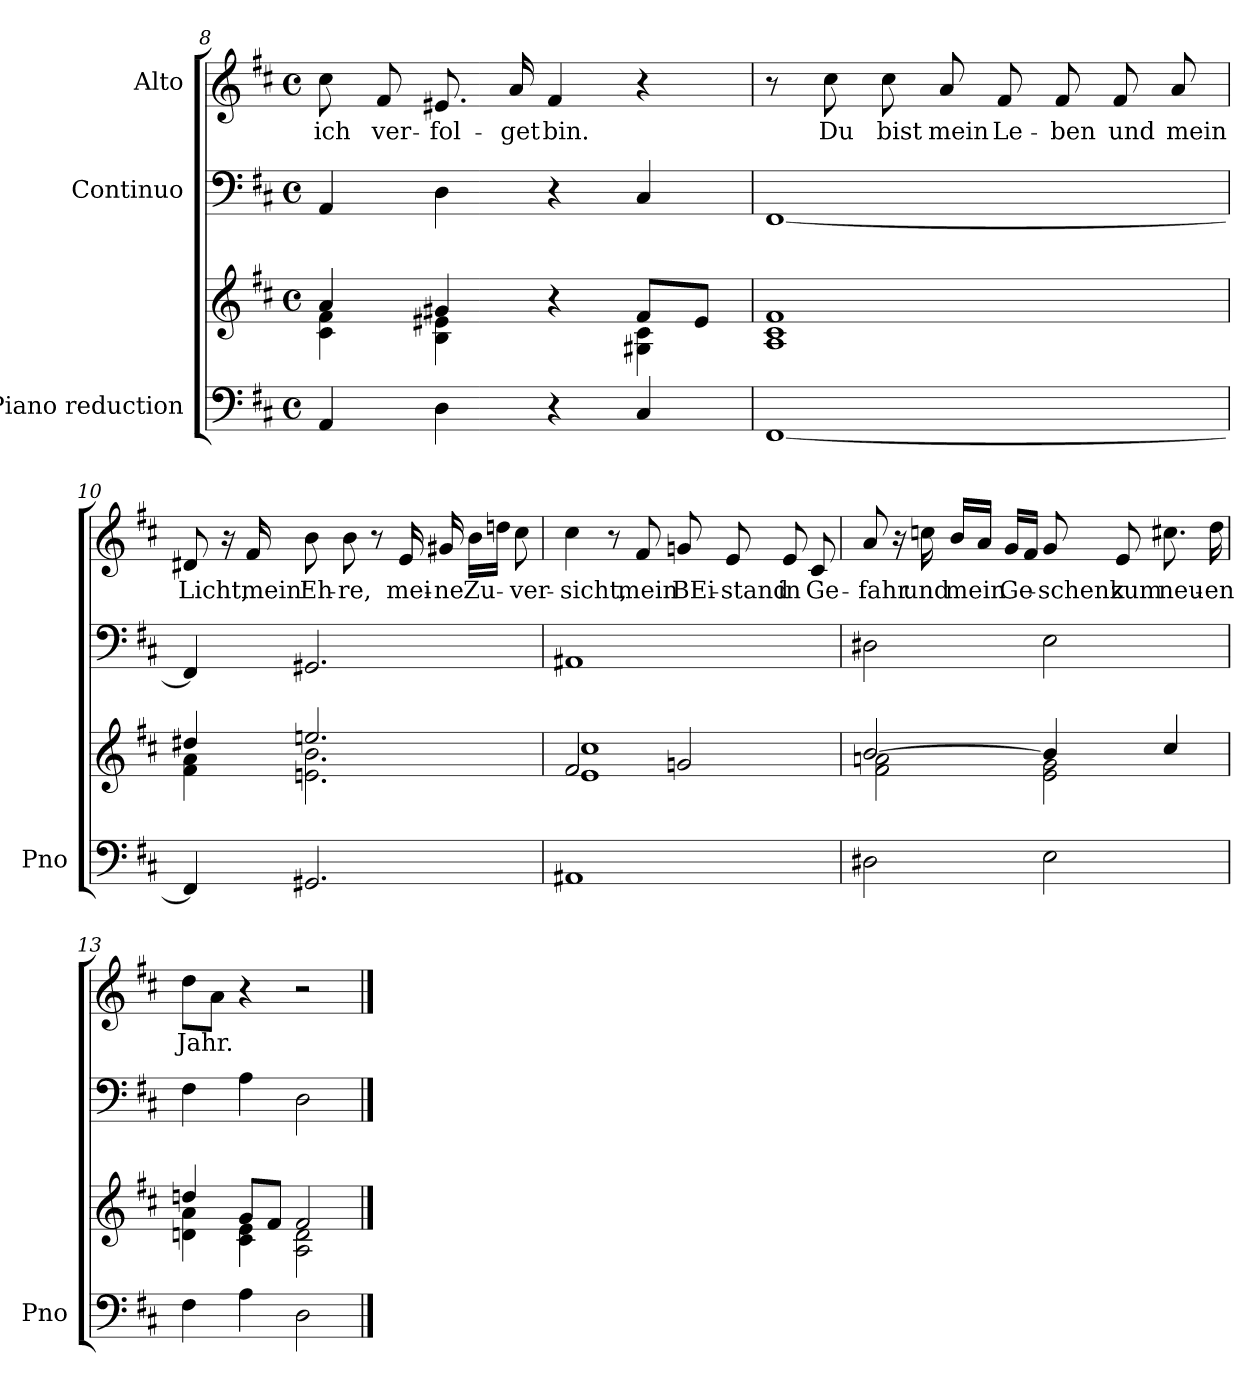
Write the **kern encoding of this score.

**kern	**kern	**kern	**kern	**text
*part3	*part3	*part2	*part1	*part1
*staff4	*staff3	*staff2	*staff1	*staff1
*I"Piano reduction	*	*I"Continuo	*I"Alto	*
*I'Pno	*	*	*	*
*clefF4	*clefG2	*clefF4	*clefG2	*
*k[f#c#]	*k[f#c#]	*k[f#c#]	*k[f#c#]	*
*M4/4	*M4/4	*M4/4	*M4/4	*
*met(c)	*met(c)	*met(c)	*met(c)	*
=8	=8	=8	=8	=8
*	*^	*	*	*
!	!	!	!	!	!LO:LY:b
4AA/	4a/	4c#\ 4f#\	4AA/	8cc#\	ich
!	!	!	!	!	!LO:LY:b
.	.	.	.	8f#/	ver-
!	!	!	!	!	!LO:LY:b
4D\	4g#X/	4B\ 4e#X\	4D\	8.e#X/	-fol-
!	!	!	!	!	!LO:LY:b
.	.	.	.	16a/	-get
!	!	!	!	!	!LO:LY:b
4r	4r	4ryy	4r	4f#/	bin.
4C#/	8f#/L	4G#X\ 4c#\	4C#/	4r	.
.	8e#/J	.	.	.	.
*	*v	*v	*	*	*
!!LO:LB:g=z
=9	=9	=9	=9	=9
[1FF#	1A 1c# 1f#	[1FF#	8r	.
!	!	!	!	!LO:LY:b
.	.	.	8cc#\	Du
!	!	!	!	!LO:LY:b
.	.	.	8cc#\	bist
!	!	!	!	!LO:LY:b
.	.	.	8a/	mein
!	!	!	!	!LO:LY:b
.	.	.	8f#/	Le-
!	!	!	!	!LO:LY:b
.	.	.	8f#/	-ben
!	!	!	!	!LO:LY:b
.	.	.	8f#/	und
!	!	!	!	!LO:LY:b
.	.	.	8a/	mein
=10	=10	=10	=10	=10
*	*^	*	*	*
!	!	!	!	!	!LO:LY:b
4FF#/]	4dd#X/	4f#\ 4a\	4FF#/]	8d#X/	Licht,
.	.	.	.	16r	.
!	!	!	!	!	!LO:LY:b
.	.	.	.	16f#/	mein'
!	!	!	!	!	!LO:LY:b
2.GG#X/	2.een/	2.en\ 2.b\	2.GG#X/	8b\	Eh-
!	!	!	!	!	!LO:LY:b
.	.	.	.	8b\	-re,
.	.	.	.	8r	.
!	!	!	!	!	!LO:LY:b
.	.	.	.	16e/	mei-
!	!	!	!	!	!LO:LY:b
.	.	.	.	16g#X/	-ne
!	!	!	!	!	!LO:LY:b
.	.	.	.	16b\LL	Zu-
.	.	.	.	16ddn\JJ	.
!	!	!	!	!	!LO:LY:b
.	.	.	.	8cc#\	-ver-
=11	=11	=11	=11	=11	=11
!	!	!	!	!	!LO:LY:b
1AA#X	2f#/	1e 1cc#	1AA#X	4cc#\	-sicht,
.	.	.	.	8r	.
!	!	!	!	!	!LO:LY:b
.	.	.	.	8f#/	mein
!	!	!	!	!	!LO:LY:b
.	2gn/	.	.	8gn/	BEi-
!	!	!	!	!	!LO:LY:b
.	.	.	.	8e/	-stand
!	!	!	!	!	!LO:LY:b
.	.	.	.	8e/	in
!	!	!	!	!	!LO:LY:b
.	.	.	.	8c#/	Ge-
!!LO:LB:g=z
=12	=12	=12	=12	=12	=12
!	!	!	!	!	!LO:LY:b
2D#X\	[2b/	2f#\ 2an\	2D#X\	8a/	-fahr
.	.	.	.	16r	.
!	!	!	!	!	!LO:LY:b
.	.	.	.	16ccn\	und
!	!	!	!	!	!LO:LY:b
.	.	.	.	16b/LL	mein
.	.	.	.	16a/JJ	.
!	!	!	!	!	!LO:LY:b
.	.	.	.	16g/LL	Ge-
.	.	.	.	16f#/JJ	.
!	!	!	!	!	!LO:LY:b
2E\	4b/]	2e\ 2g\	2E\	8g/	-schenk
!	!	!	!	!	!LO:LY:b
.	.	.	.	8e/	zum
!	!	!	!	!	!LO:LY:b
.	4cc#/	.	.	8.cc#X\	neu-
!	!	!	!	!	!LO:LY:b
.	.	.	.	16dd\	-en
=13	=13	=13	=13	=13	=13
!	!	!	!	!	!LO:LY:b
4F#\	4ddn/	4dn\ 4a\	4F#\	8dd\L	Jahr.
.	.	.	.	8a\J	.
4A\	8g/L	4c#\ 4e\	4A\	4r	.
.	8f#/J	.	.	.	.
2D\	2f#/	2A\ 2d\	2D\	2r	.
*	*v	*v	*	*	*
==	==	==	==	==
*-	*-	*-	*-	*-
